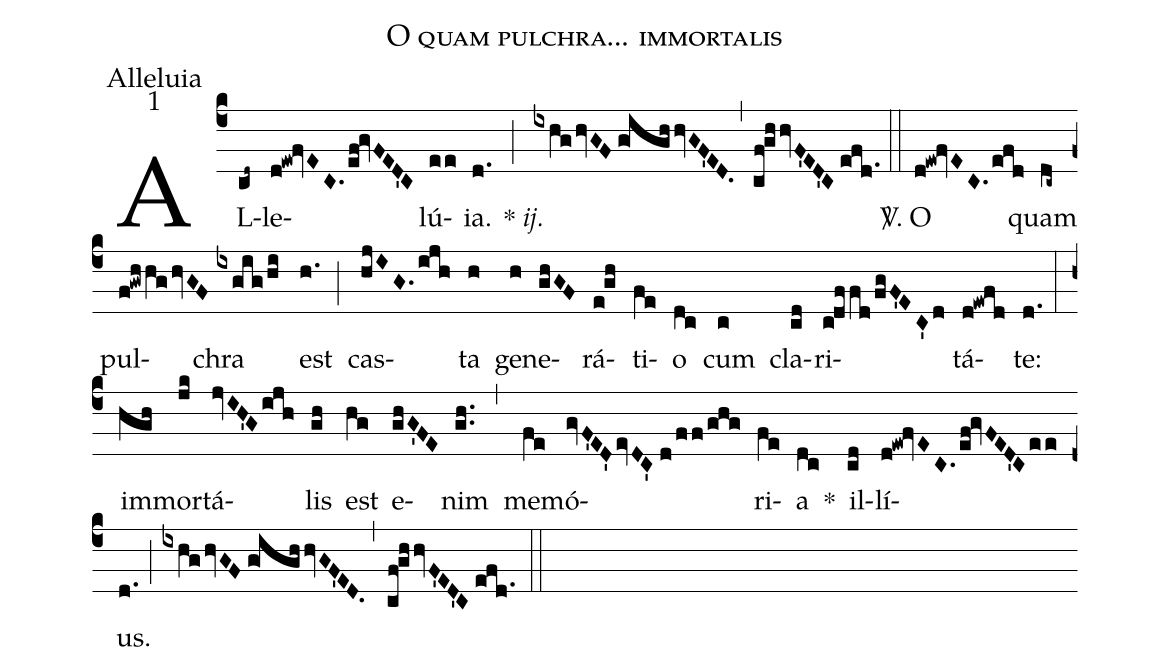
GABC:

name: O quam pulchra... immortalis;
office-part: Alleluia;
mode: 1;
%%
(c4) AL(cd~)le(d!ew!fvEC.ef!gvFED'C)lú(ee)ia.(d.) {*}~<i>ij.</i>(;) (ixhghvGF//g!ighhvGF'ED.) (,) (cf!ghhvF'ED'C//efd.1) (::)
<sp>V/</sp>. O(d!ew!fvEC.efd) quam(dc~) pul(f!gwhhghvGF)chra(ixgig/hi) est(h.) (;) cas(hjIG.ijh)ta(h) ge(h)ne(ghGF)rá(e!gh)ti(fe)o(dc) cum(c) cla(cd)ri(cdffd/fgF'EC'd)tá(d!ewfd)te:(d.) (:)
im(hgh)mor(jk)tá(jvIH'Gijh)lis(gh) est(hg) e(ghG'FE)nim(gh..) (,) me(fe)mó(gvF'ED'evDC'//d/ff/ghg)ri(fe)a(dc) *()
il(cd)lí(d!ew!fvEC.ef!gvFED'Cee)us.(d.) (;) (ixhg/!hvGF//!g!ighhvGF'ED.) (,) (cf!ghhvF'ED'C//efd.1) (::)
